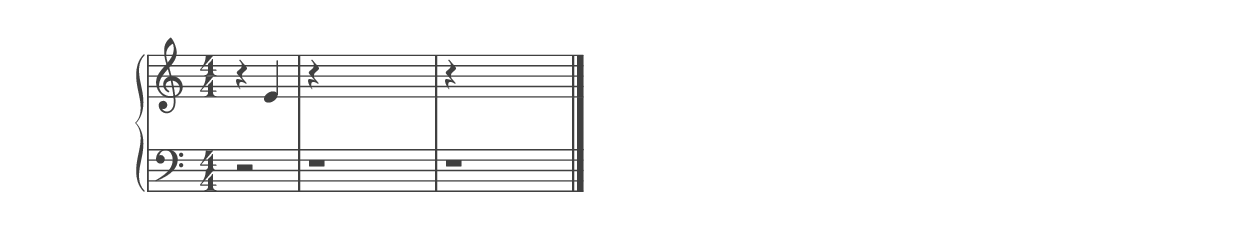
%% ----------------------------------------------------------------------------
%% Generated on: 2019 January 05
%% Note Name: E4
%% Octave: 4
%% Clef: treble
%% Filename: 078-44-4-treble-E4
%% ----------------------------------------------------------------------------

\version "2.19.82"

\include "../piano_note_colors.ly"

\header {
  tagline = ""
}

upper = {
  \clef treble
  \numericTimeSignature
  % treble note
  r4 e'4
  % treble octave (hidden)
  r4 \hideNotes e4 e'4 e''4
  % treble octave (hidden) repeat
  \unHideNotes
  r4 \hideNotes e4 e'4 e''4
  \bar "|."
}

lower = {
  \clef bass
  \numericTimeSignature
  % bass note in color
  r2
  % bass octave (hidden)
  r1
  % bass octave (hidden) repeat
  \unHideNotes
  r1
}

\score {
  \new PianoStaff <<
    \context Score
    \applyContext #(override-color-for-all-grobs default-black)
    \time 4/4
    \partial 2
    \new Staff = upper { \upper }
    \new Staff = lower { \lower }
  >>
  \layout { }
  \midi { }
}